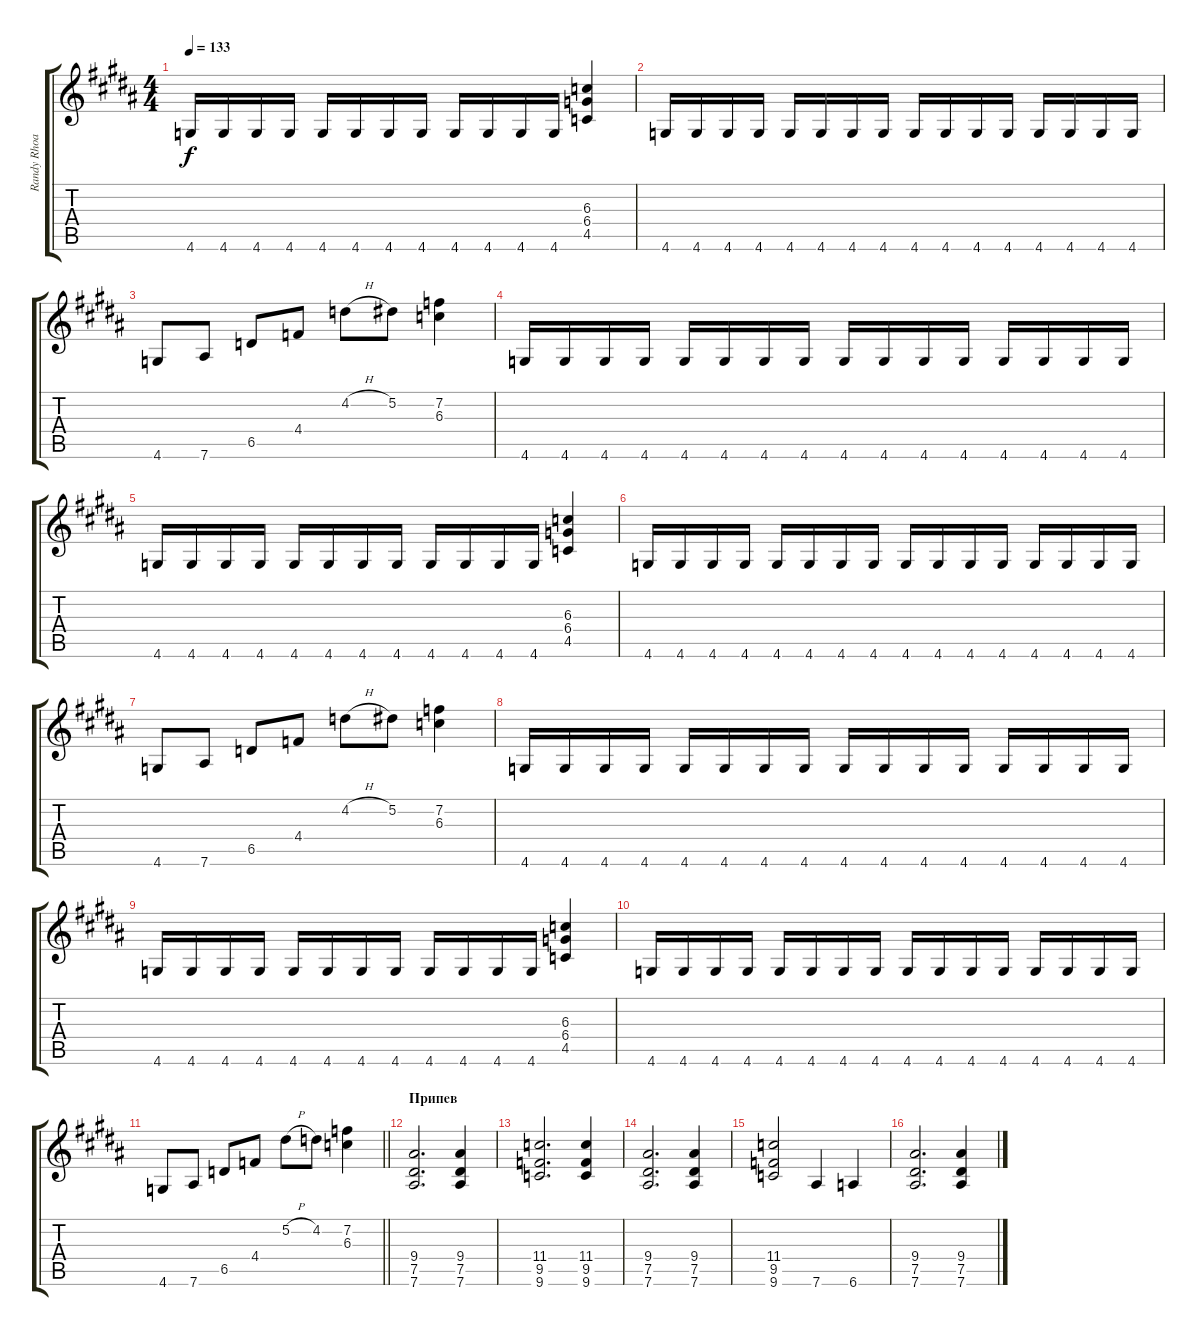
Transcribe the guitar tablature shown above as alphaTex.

\track ("Randy Rhoads" "Randy Rhoa") {instrument distortionguitar}
\staff {score tabs}
\tuning (Eb4 Bb3 Gb3 Db3 Ab2 Eb2) {hide}
\ts (4 4)
\tempo 133
\clef g2
\ks b
4.6.16{dy f} 4.6.16 4.6.16 4.6.16 4.6.16 4.6.16 4.6.16 4.6.16 4.6.16 4.6.16 4.6.16 4.6.16 (6.3 6.4 4.5).4 |
4.6.16 4.6.16 4.6.16 4.6.16 4.6.16 4.6.16 4.6.16 4.6.16 4.6.16 4.6.16 4.6.16 4.6.16 4.6.16 4.6.16 4.6.16 4.6.16 |
4.6.8 7.6.8 6.5.8 4.4.8 4.2{h}.8 5.2.8 (7.2 6.3).4 |
4.6.16 4.6.16 4.6.16 4.6.16 4.6.16 4.6.16 4.6.16 4.6.16 4.6.16 4.6.16 4.6.16 4.6.16 4.6.16 4.6.16 4.6.16 4.6.16 |
4.6.16 4.6.16 4.6.16 4.6.16 4.6.16 4.6.16 4.6.16 4.6.16 4.6.16 4.6.16 4.6.16 4.6.16 (6.3 6.4 4.5).4 |
4.6.16 4.6.16 4.6.16 4.6.16 4.6.16 4.6.16 4.6.16 4.6.16 4.6.16 4.6.16 4.6.16 4.6.16 4.6.16 4.6.16 4.6.16 4.6.16 |
4.6.8 7.6.8 6.5.8 4.4.8 4.2{h}.8 5.2.8 (7.2 6.3).4 |
4.6.16 4.6.16 4.6.16 4.6.16 4.6.16 4.6.16 4.6.16 4.6.16 4.6.16 4.6.16 4.6.16 4.6.16 4.6.16 4.6.16 4.6.16 4.6.16 |
4.6.16 4.6.16 4.6.16 4.6.16 4.6.16 4.6.16 4.6.16 4.6.16 4.6.16 4.6.16 4.6.16 4.6.16 (6.3 6.4 4.5).4 |
4.6.16 4.6.16 4.6.16 4.6.16 4.6.16 4.6.16 4.6.16 4.6.16 4.6.16 4.6.16 4.6.16 4.6.16 4.6.16 4.6.16 4.6.16 4.6.16 |
\barLineRight lightlight
4.6.8 7.6.8 6.5.8 4.4.8 5.2{h}.8 4.2.8 (7.2 6.3).4 |
\section ("" "Припев")
(9.4 7.5 7.6).2{d} (9.4 7.5 7.6).4 |
(11.4 9.5 9.6).2{d} (11.4 9.5 9.6).4 |
(9.4 7.5 7.6).2{d} (9.4 7.5 7.6).4 |
(11.4 9.5 9.6).2 7.6.4 6.6.4 |
(9.4 7.5 7.6).2{d} (9.4 7.5 7.6).4
